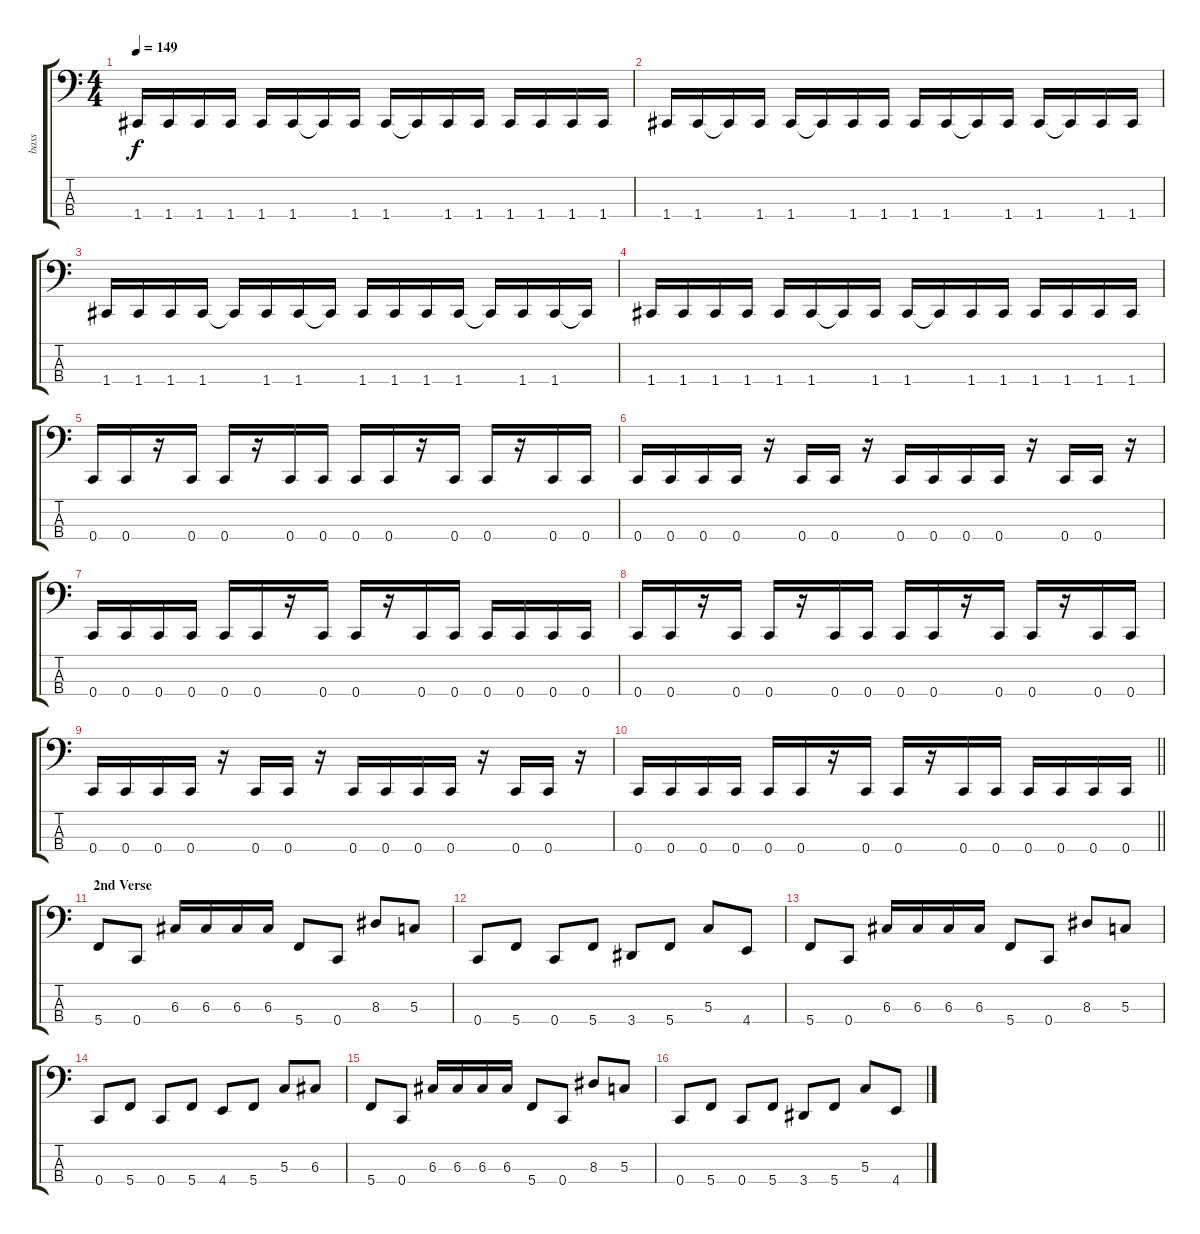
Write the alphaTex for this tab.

\track ("bass" "bass") {instrument electricbasspick}
\staff {score tabs}
\tuning (F2 C2 G1 C1) {hide}
\ts (4 4)
\tempo 149
\clef f4
\ks c
1.4.16{dy f} 1.4.16 1.4.16 1.4.16 1.4.16 1.4.16 1.4{t}.16 1.4.16 1.4.16 1.4{t}.16 1.4.16 1.4.16 1.4.16 1.4.16 1.4.16 1.4.16 |
1.4.16 1.4.16 1.4{t}.16 1.4.16 1.4.16 1.4{t}.16 1.4.16 1.4.16 1.4.16 1.4.16 1.4{t}.16 1.4.16 1.4.16 1.4{t}.16 1.4.16 1.4.16 |
1.4.16 1.4.16 1.4.16 1.4.16 1.4{t}.16 1.4.16 1.4.16 1.4{t}.16 1.4.16 1.4.16 1.4.16 1.4.16 1.4{t}.16 1.4.16 1.4.16 1.4{t}.16 |
1.4.16 1.4.16 1.4.16 1.4.16 1.4.16 1.4.16 1.4{t}.16 1.4.16 1.4.16 1.4{t}.16 1.4.16 1.4.16 1.4.16 1.4.16 1.4.16 1.4.16 |
0.4.16 0.4.16 r.16 0.4.16 0.4.16 r.16 0.4.16 0.4.16 0.4.16 0.4.16 r.16 0.4.16 0.4.16 r.16 0.4.16 0.4.16 |
0.4.16 0.4.16 0.4.16 0.4.16 r.16 0.4.16 0.4.16 r.16 0.4.16 0.4.16 0.4.16 0.4.16 r.16 0.4.16 0.4.16 r.16 |
0.4.16 0.4.16 0.4.16 0.4.16 0.4.16 0.4.16 r.16 0.4.16 0.4.16 r.16 0.4.16 0.4.16 0.4.16 0.4.16 0.4.16 0.4.16 |
0.4.16 0.4.16 r.16 0.4.16 0.4.16 r.16 0.4.16 0.4.16 0.4.16 0.4.16 r.16 0.4.16 0.4.16 r.16 0.4.16 0.4.16 |
0.4.16 0.4.16 0.4.16 0.4.16 r.16 0.4.16 0.4.16 r.16 0.4.16 0.4.16 0.4.16 0.4.16 r.16 0.4.16 0.4.16 r.16 |
\barLineRight lightlight
0.4.16 0.4.16 0.4.16 0.4.16 0.4.16 0.4.16 r.16 0.4.16 0.4.16 r.16 0.4.16 0.4.16 0.4.16 0.4.16 0.4.16 0.4.16 |
\section ("" "2nd Verse")
5.4.8 0.4.8 6.3.16 6.3.16 6.3.16 6.3.16 5.4.8 0.4.8 8.3.8 5.3.8 |
0.4.8 5.4.8 0.4.8 5.4.8 3.4.8 5.4.8 5.3.8 4.4.8 |
5.4.8 0.4.8 6.3.16 6.3.16 6.3.16 6.3.16 5.4.8 0.4.8 8.3.8 5.3.8 |
0.4.8 5.4.8 0.4.8 5.4.8 4.4.8 5.4.8 5.3.8 6.3.8 |
5.4.8 0.4.8 6.3.16 6.3.16 6.3.16 6.3.16 5.4.8 0.4.8 8.3.8 5.3.8 |
0.4.8 5.4.8 0.4.8 5.4.8 3.4.8 5.4.8 5.3.8 4.4.8
